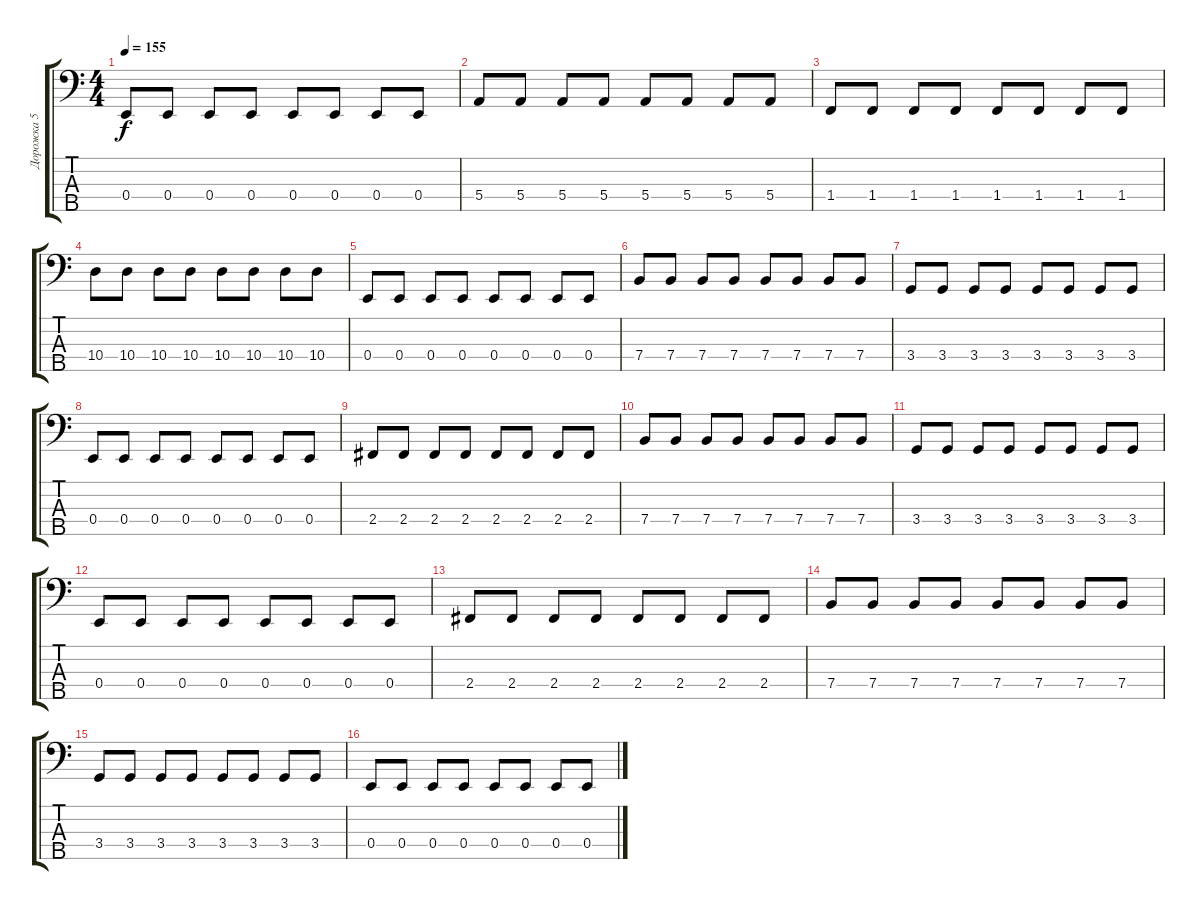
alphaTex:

\track ("Дорожка 5" "Дорожка 5") {instrument synthbass2}
\staff {score tabs}
\tuning (G2 D2 A1 E1 B0) {hide}
\ts (4 4)
\tempo 155
\clef f4
\ks c
0.4.8{dy f} 0.4.8 0.4.8 0.4.8 0.4.8 0.4.8 0.4.8 0.4.8 |
5.4.8 5.4.8 5.4.8 5.4.8 5.4.8 5.4.8 5.4.8 5.4.8 |
1.4.8 1.4.8 1.4.8 1.4.8 1.4.8 1.4.8 1.4.8 1.4.8 |
10.4.8 10.4.8 10.4.8 10.4.8 10.4.8 10.4.8 10.4.8 10.4.8 |
0.4.8 0.4.8 0.4.8 0.4.8 0.4.8 0.4.8 0.4.8 0.4.8 |
7.4.8 7.4.8 7.4.8 7.4.8 7.4.8 7.4.8 7.4.8 7.4.8 |
3.4.8 3.4.8 3.4.8 3.4.8 3.4.8 3.4.8 3.4.8 3.4.8 |
0.4.8 0.4.8 0.4.8 0.4.8 0.4.8 0.4.8 0.4.8 0.4.8 |
2.4.8 2.4.8 2.4.8 2.4.8 2.4.8 2.4.8 2.4.8 2.4.8 |
7.4.8 7.4.8 7.4.8 7.4.8 7.4.8 7.4.8 7.4.8 7.4.8 |
3.4.8 3.4.8 3.4.8 3.4.8 3.4.8 3.4.8 3.4.8 3.4.8 |
0.4.8 0.4.8 0.4.8 0.4.8 0.4.8 0.4.8 0.4.8 0.4.8 |
2.4.8 2.4.8 2.4.8 2.4.8 2.4.8 2.4.8 2.4.8 2.4.8 |
7.4.8 7.4.8 7.4.8 7.4.8 7.4.8 7.4.8 7.4.8 7.4.8 |
3.4.8 3.4.8 3.4.8 3.4.8 3.4.8 3.4.8 3.4.8 3.4.8 |
0.4.8 0.4.8 0.4.8 0.4.8 0.4.8 0.4.8 0.4.8 0.4.8
